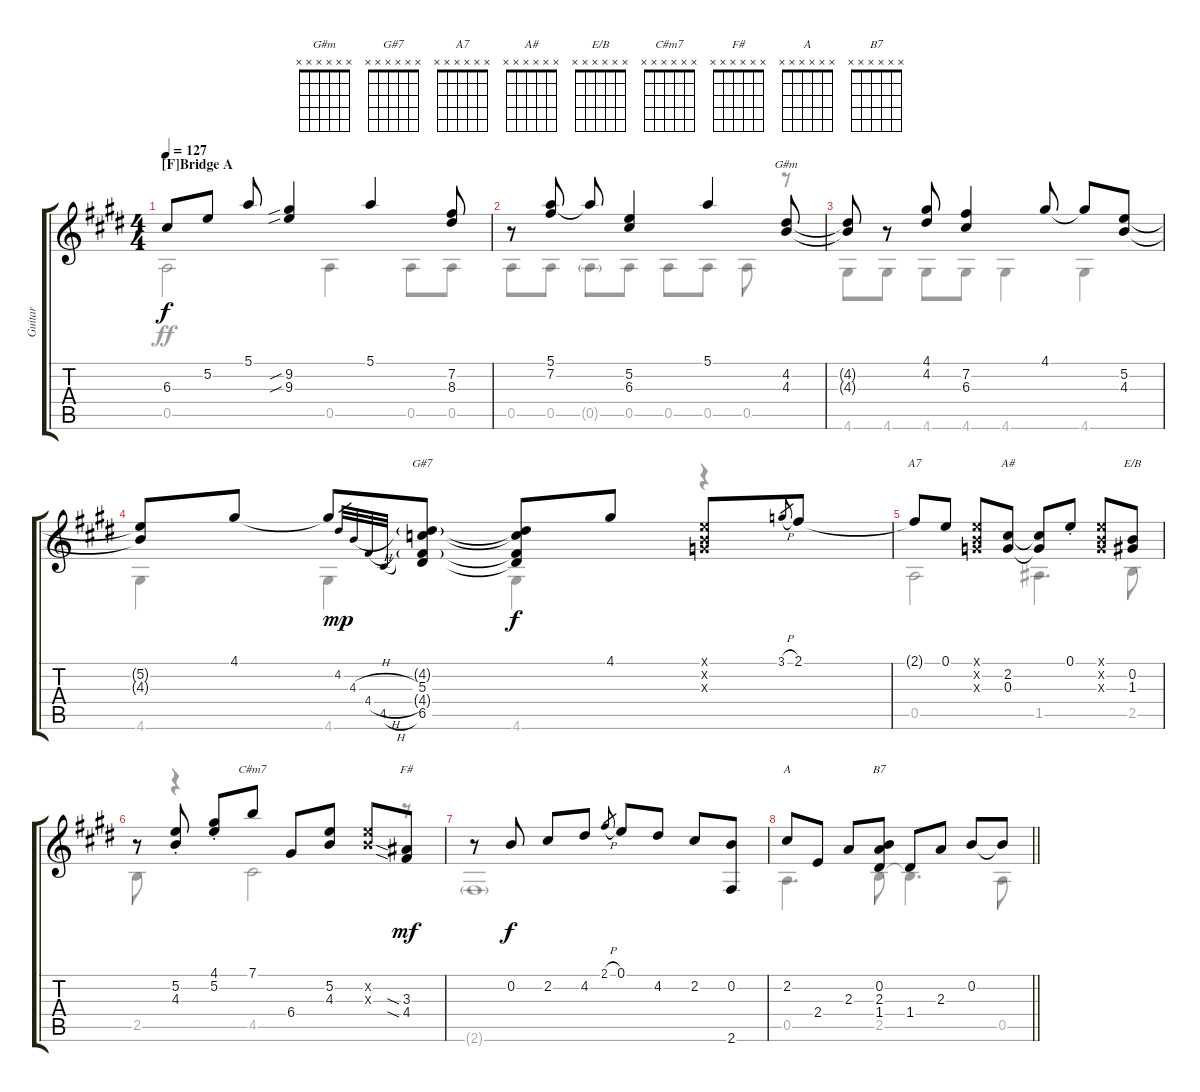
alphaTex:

\track ("Guitar" "Guitar") {instrument acousticguitarsteel}
\staff {score tabs}
\tuning (E4 B3 G3 D3 A2 E2) {hide}
\chord ("G#m" x x x x x x)
\chord ("G#7" x x x x x x)
\chord ("A7" x x x x x x)
\chord ("A#" x x x x x x)
\chord ("E/B" x x x x x x)
\chord ("C#m7" x x x x x x)
\chord ("F#" x x x x x x)
\chord ("A" x x x x x x)
\chord ("B7" x x x x x x)
\voice
\ts (4 4)
\section ("" "[F]Bridge A")
\tempo 127
\clef g2
\ks e
6.3{t}.8{dy f} 5.2.8 5.1.8 (9.2{sib} 9.3{sib}).4 5.1.4 (7.2 8.3).8 |
r.8 (5.1 7.2).8 5.1{t}.8 (5.2 6.3).4 5.1.4 (4.2 4.3).8{ch "G#m"} |
(4.2{t} 4.3{t}).8 r.8 (4.1 4.2).8 (7.2 6.3).4 4.1.8 4.1{t}.8 (5.2 4.3).8 |
(5.2{t} 4.3{t}).8 4.1.8 4.1{t}.8 4.2.32{gr dy mp} 4.3{h}.32{gr} 4.4{h}.32{gr} 4.5{h}.32{gr} (4.2{g} 5.3 4.4{g} 6.5).8{ch "G#7"} (4.2{t} 5.3{t} 4.4{t} 6.5{t}).8{dy f} 4.1.8 (0.1{x} 0.2{x} 0.3{x}).8 3.1{h}.8{gr} 2.1.8 |
2.1{t}.8{ch "A7"} 0.1.8 (0.1{x} 0.2{x} 0.3{x}).8 (2.2 0.3).8{ch "A#"} (2.2{t} 0.3{t}).8 0.1{st}.8 (0.1{x} 0.2{x} 0.3{x}).8 (0.2 1.3).8{ch "E/B"} |
r.8 (5.2{st} 4.3{st}).8 (4.1{st} 5.2{st}).8 7.1.8{ch "C#m7"} 6.4.8 (5.2 4.3).8 (5.2{x} 4.3{x}).8 (3.3{sia} 4.4{sia}).8{ch "F#" dy mf} |
r.8 0.2.8{dy f} 2.2.8 4.2.8 2.1{h}.8{gr} 0.1.8 4.2.8 2.2.8 (0.2 2.6).8 |
\barLineRight lightlight
2.2.8{ch "A"} 2.4.8 2.3.8 (0.2 2.3 1.4).8{ch "B7"} 1.4.8 2.3.8 0.2.8 0.2{t}.8
\voice
\clef g2
\ottava regular
\simile none
\ks e
0.5.2{dy ff} 0.5.4 0.5.8 0.5.8 |
0.5.8 0.5.8 0.5{g}.8 0.5.8 0.5.8 0.5.8 0.5.8 r.8 |
4.6.8 4.6.8 4.6.8 4.6.8 4.6.4 4.6.4 |
4.6.4 4.6.4 4.6.4 r.4 |
0.5.2 1.5.4{d} 2.5.8 |
2.5.8 r.4 4.5.2 r.8 |
2.6{g}.1 |
\barLineRight lightlight
0.5.4{d} 2.5.8 2.5{t}.4{d} 0.5.8
